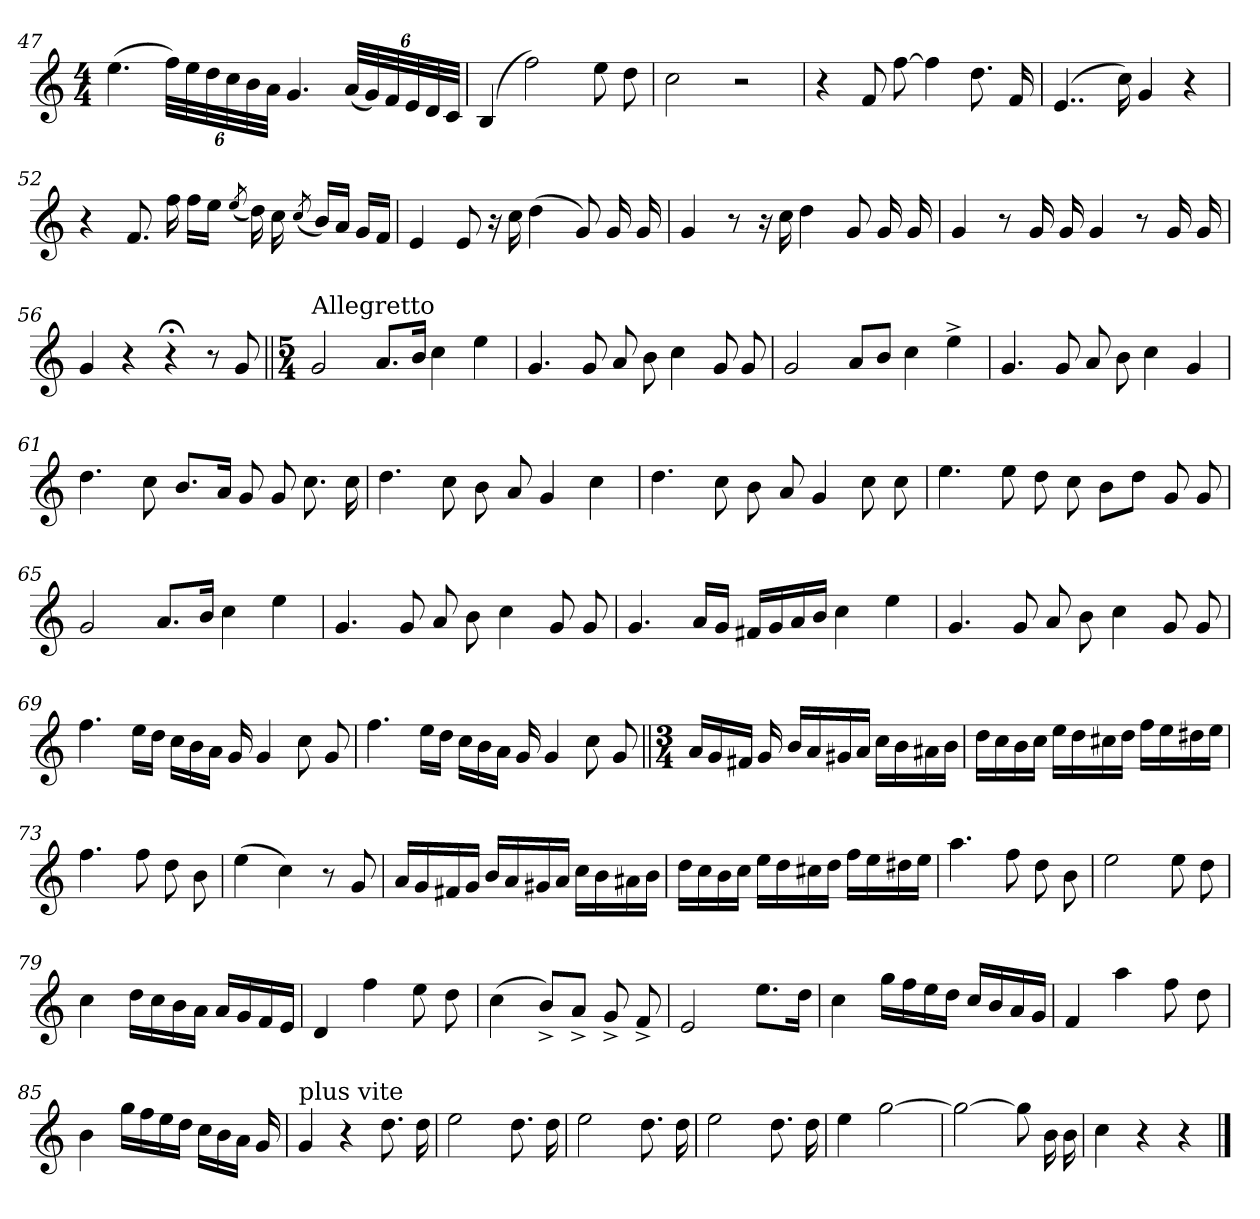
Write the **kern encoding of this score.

**kern
*part1
*staff1
!!LO:LB:g=z
*clefG2
*k[]
*C:
*M4/4
=47
(>4.ee\
48ff\LLL)
48ee\
48dd\
48cc\
48b\
48a\JJJ
4.g/
(<48a/LLL
48g/)
48f/
48e/
48d/
48c/JJJ
=48
(>4B/
2ff\)
8ee\
8dd\
=49
2cc\
2r
=50
4r
8f/
[8ff\
4ff\]
8.dd\
16f/
=51
(>4..e/
16cc\)
4g/
4r
!!LO:LB:g=z
=52
4r
8.f/
16ff\
16ff\LL
16ee\JJ
(<8qee/
16dd\)
16cc\
(<8qcc/
16b/LL)
16a/JJ
(<16g/LL
16f/JJ
=53
4e/
8e/
16r
16cc\
(>4dd\
8g/)
16g/
16g/
=54
4g/
8r
16r
16cc\
4dd\
8g/
16g/
16g/
!!LO:LB:g=z
=55
4g/
8r
16g/
16g/
4g/
8r
16g/
16g/
=56
4g/
4r
4r;<
8r
8g/
=57||
*M5/4
!LO:TX:a:t=Allegretto
2g/
8.a/L
16b/Jk
4cc\
4ee\
=58
4.g/
8g/
8a/
8b\
4cc\
8g/
8g/
!!LO:LB:g=z
=59
2g/
8a/L
8b/J
4cc\
4ee^>\
=60
4.g/
8g/
8a/
8b\
4cc\
4g/
=61
4.dd\
8cc\
8.b/L
16a/Jk
8g/
8g/
8.cc\
16cc\
=62
4.dd\
8cc\
8b\
8a/
4g/
4cc\
!!LO:LB:g=z
=63
4.dd\
8cc\
8b\
8a/
4g/
8cc\
8cc\
=64
4.ee\
8ee\
8dd\
8cc\
8b\L
8dd\J
8g/
8g/
=65
2g/
8.a/L
16b/Jk
4cc\
4ee\
=66
4.g/
8g/
8a/
8b\
4cc\
8g/
8g/
!!LO:LB:g=z
=67
4.g/
16a/LL
16g/JJ
16f#X/LL
16g/
16a/
16b/JJ
4cc\
4ee\
=68
4.g/
8g/
8a/
8b\
4cc\
8g/
8g/
=69
4.ff\
16ee\LL
16dd\JJ
16cc\LL
16b\
16a\JJ
16g/
4g/
8cc\
8g/
=70
4.ff\
16ee\LL
16dd\JJ
16cc\LL
16b\
16a\JJ
16g/
4g/
8cc\
8g/
=71||
*M3/4
16a/LL
16g/
16f#X/JJ
16g/
16b/LL
16a/
16g#X/
16a/JJ
16cc\LL
16b\
16a#X\
16b\JJ
=72
16dd\LL
16cc\
16b\
16cc\JJ
16ee\LL
16dd\
16cc#X\
16dd\JJ
16ff\LL
16ee\
16dd#X\
16ee\JJ
=73
4.ff\
8ff\
8dd\
8b\
=74
(>4ee\
4cc\)
8r
8g/
!!LO:LB:g=z
=75
16a/LL
16g/
16f#X/
16g/JJ
16b/LL
16a/
16g#X/
16a/JJ
16cc\LL
16b\
16a#X\
16b\JJ
=76
16dd\LL
16cc\
16b\
16cc\JJ
16ee\LL
16dd\
16cc#X\
16dd\JJ
16ff\LL
16ee\
16dd#X\
16ee\JJ
=77
4.aa\
8ff\
8dd\
8b\
=78
2ee\
8ee\
8dd\
=79
4cc\
16dd\LL
16cc\
16b\
16a\JJ
16a/LL
16g/
16f/
16e/JJ
!!LO:LB:g=z
=80
4d/
4ff\
8ee\
8dd\
=81
(>4cc\
8b^</L)
8a^</J
8g^</
8f^</
=82
2e/
8.ee\L
16dd\Jk
=83
4cc\
16gg\LL
16ff\
16ee\
16dd\JJ
16cc/LL
16b/
16a/
16g/JJ
=84
4f/
4aa\
8ff\
8dd\
=85
4b\
16gg\LL
16ff\
16ee\
16dd\JJ
16cc\LL
16b\
16a\JJ
16g/
!!LO:LB:g=z
=86
!LO:TX:a:t=plus vite
4g/
4r
8.dd\
16dd\
=87
2ee\
8.dd\
16dd\
=88
2ee\
8.dd\
16dd\
=89
2ee\
8.dd\
16dd\
=90
4ee\
[2gg\
=91
2gg\_
8gg\]
16b\
16b\
=92
4cc\
4r
4r
==
*-
